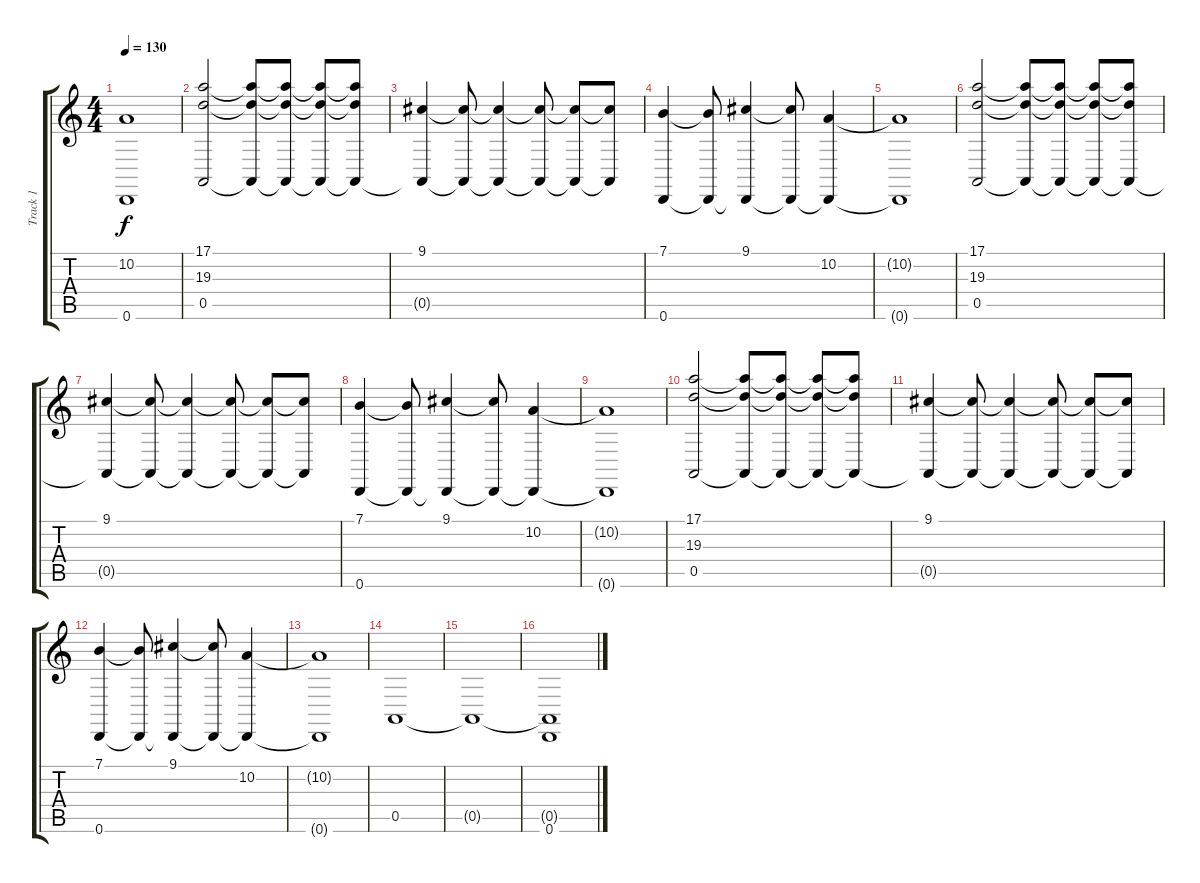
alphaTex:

\track ("Track 1" "Track 1") {instrument synthstrings2}
\staff {score tabs}
\tuning (E4 B3 G3 D3 A2 D2) {hide}
\ts (4 4)
\tempo 130
\clef g2
\ks c
(10.2{t} 0.6{t}).1{dy f} |
(17.1 19.3 0.5).2 (17.1{t} 19.3{t} 0.5{t}).8 (17.1{t} 19.3{t} 0.5{t}).8 (17.1{t} 19.3{t} 0.5{t}).8 (17.1{t} 19.3{t} 0.5{t}).8 |
(9.1 0.5{t}).4 (9.1{t} 0.5{t}).8 (9.1{t} 0.5{t}).4 (9.1{t} 0.5{t}).8 (9.1{t} 0.5{t}).8 (9.1{t} 0.5{t}).8 |
(7.1 0.6).4 (7.1{t} 0.6{t}).8 (9.1 0.6{t}).4 (9.1{t} 0.6{t}).8 (10.2 0.6{t}).4 |
(10.2{t} 0.6{t}).1 |
(17.1 19.3 0.5).2 (17.1{t} 19.3{t} 0.5{t}).8 (17.1{t} 19.3{t} 0.5{t}).8 (17.1{t} 19.3{t} 0.5{t}).8 (17.1{t} 19.3{t} 0.5{t}).8 |
(9.1 0.5{t}).4 (9.1{t} 0.5{t}).8 (9.1{t} 0.5{t}).4 (9.1{t} 0.5{t}).8 (9.1{t} 0.5{t}).8 (9.1{t} 0.5{t}).8 |
(7.1 0.6).4 (7.1{t} 0.6{t}).8 (9.1 0.6{t}).4 (9.1{t} 0.6{t}).8 (10.2 0.6{t}).4 |
(10.2{t} 0.6{t}).1 |
(17.1 19.3 0.5).2 (17.1{t} 19.3{t} 0.5{t}).8 (17.1{t} 19.3{t} 0.5{t}).8 (17.1{t} 19.3{t} 0.5{t}).8 (17.1{t} 19.3{t} 0.5{t}).8 |
(9.1 0.5{t}).4 (9.1{t} 0.5{t}).8 (9.1{t} 0.5{t}).4 (9.1{t} 0.5{t}).8 (9.1{t} 0.5{t}).8 (9.1{t} 0.5{t}).8 |
(7.1 0.6).4 (7.1{t} 0.6{t}).8 (9.1 0.6{t}).4 (9.1{t} 0.6{t}).8 (10.2 0.6{t}).4 |
(10.2{t} 0.6{t}).1 |
0.5.1 |
0.5{t}.1 |
(0.5{t} 0.6).1
